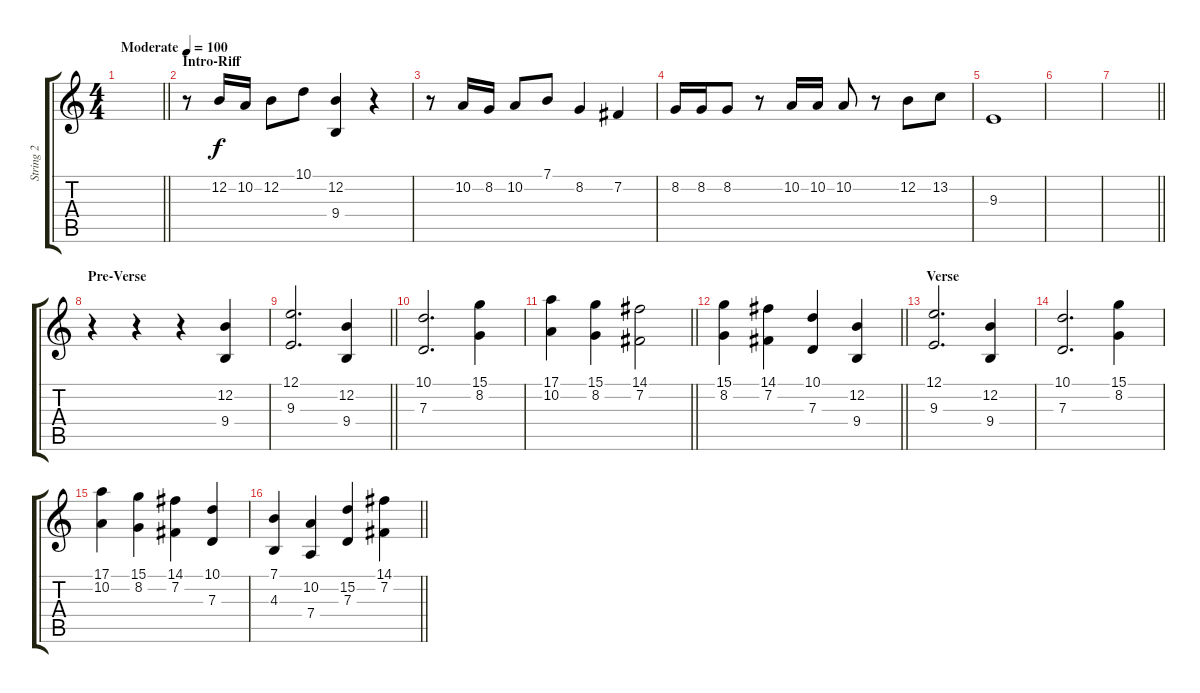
\track ("String 2" "String 2") {instrument stringensemble1}
\staff {score tabs}
\tuning (E4 B3 G3 D3 A2 E2) {hide}
\ts (4 4)
\tempo (100 "Moderate")
\clef g2
\barLineRight lightlight
\ks c
|
\section ("" "Intro-Riff")
r.8 12.2.16 10.2.16 12.2.8 10.1.8 (12.2 9.4).4 r.4 |
r.8 10.2.16 8.2.16 10.2.8 7.1.8 8.2.4 7.2.4 |
8.2.16 8.2.16 8.2.8 r.8 10.2.16 10.2.16 10.2.8 r.8 12.2.8 13.2.8 |
9.3.1 |
|
\barLineRight lightlight
|
\section ("" "Pre-Verse")
r.4 r.4 r.4 (12.2 9.4).4 |
\barLineRight lightlight
(12.1 9.3).2{d} (12.2 9.4).4 |
(10.1 7.3).2{d} (15.1 8.2).4 |
\barLineRight lightlight
(17.1 10.2).4 (15.1 8.2).4 (14.1 7.2).2 |
\barLineRight lightlight
(15.1 8.2).4 (14.1 7.2).4 (10.1 7.3).4 (12.2 9.4).4 |
\section ("" "Verse")
(12.1 9.3).2{d} (12.2 9.4).4 |
(10.1 7.3).2{d} (15.1 8.2).4 |
(17.1 10.2).4 (15.1 8.2).4 (14.1 7.2).4 (10.1 7.3).4 |
\barLineRight lightlight
(7.1 4.3).4 (10.2 7.4).4 (15.2 7.3).4 (14.1 7.2).4
